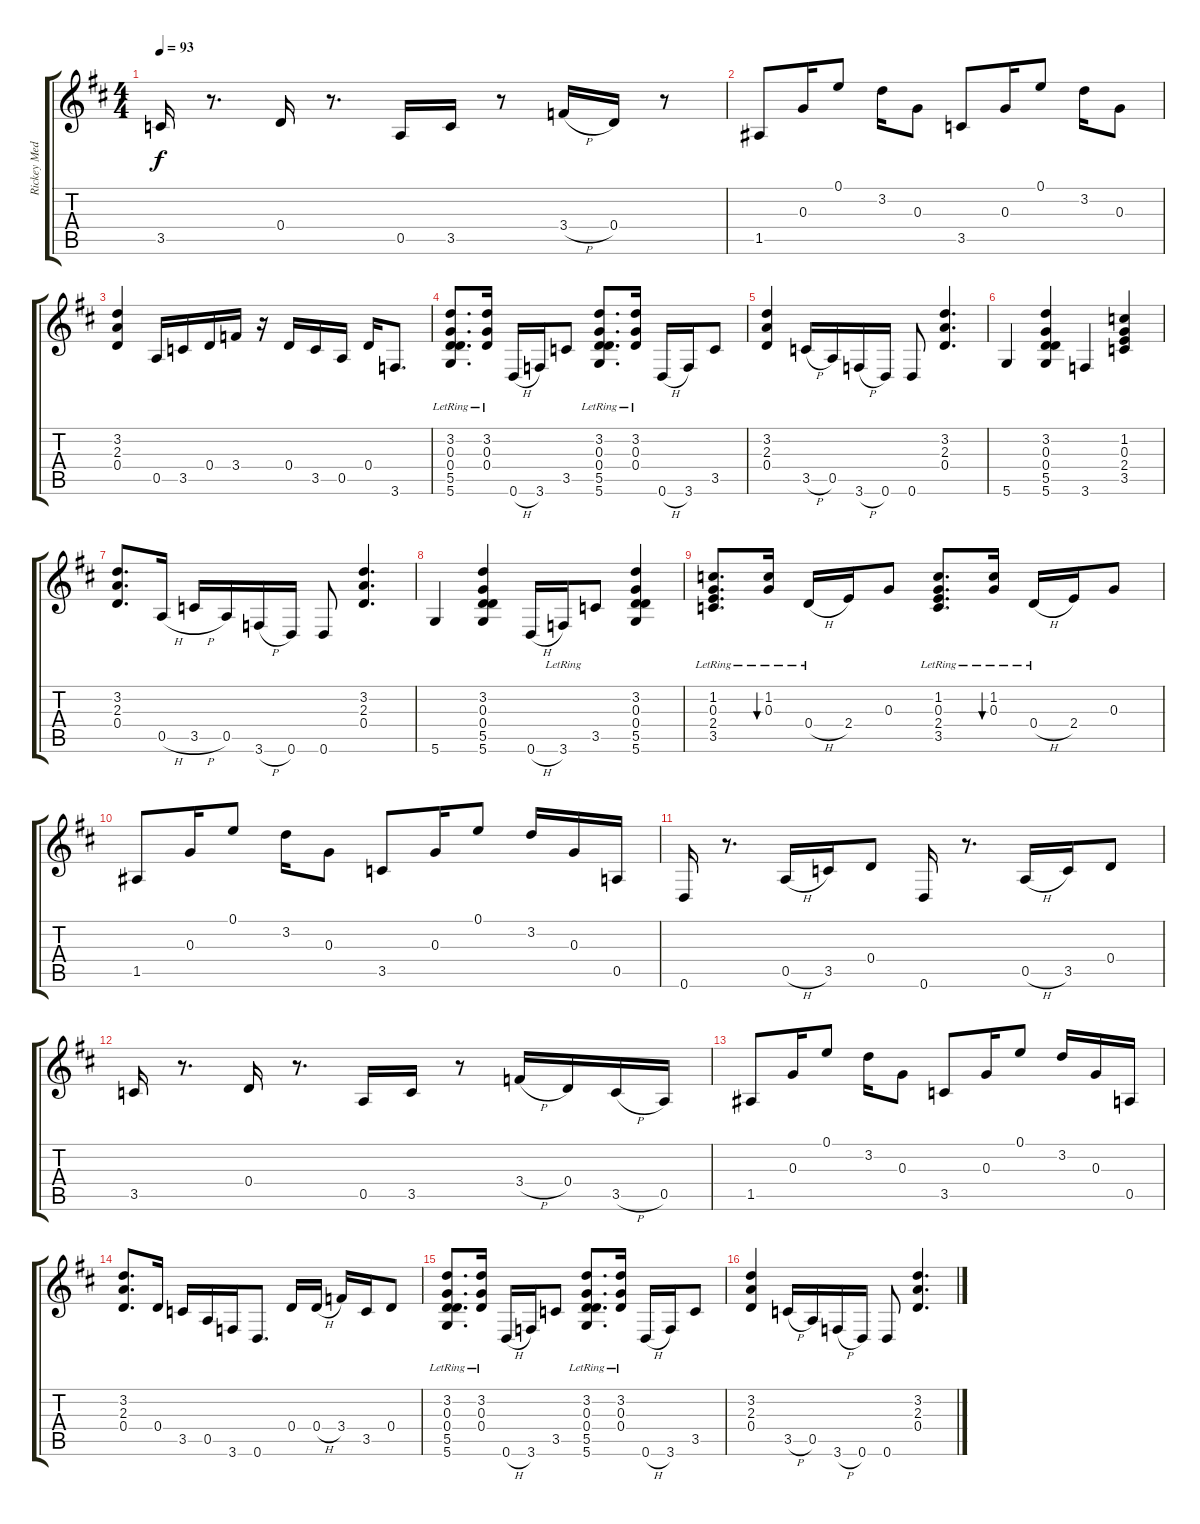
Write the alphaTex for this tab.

\track ("Rickey Medlocke Guitar" "Rickey Med") {instrument electricguitarclean}
\staff {score tabs}
\tuning (E4 B3 G3 D3 A2 D2) {hide}
\ts (4 4)
\tempo 93
\clef g2
\ks bminor
3.5.16{dy f} r.8{d} 0.4.16 r.8{d} 0.5.16 3.5.16 r.8 3.4{h}.16 0.4.16 r.8 |
1.5.8{volume 7 instrument overdrivenguitar} 0.3.16 0.1.8 3.2.16 0.3.8 3.5.8 0.3.16 0.1.8 3.2.16 0.3.8 |
(3.2 2.3 0.4).4 0.5.16{volume 11 instrument overdrivenguitar} 3.5.16 0.4.16 3.4.16 r.16 0.4.16 3.5.16 0.5.16 0.4.16 3.6.8{d} |
(3.2 0.3 0.4 5.5 5.6{lr}).8{d volume 9 instrument electricguitarclean} (3.2 0.3 0.4{lr}).16 0.6{h}.16 3.6.16 3.5.8 (3.2 0.3 0.4 5.5 5.6{lr}).8{d} (3.2 0.3 0.4{lr}).16 0.6{h}.16 3.6.16 3.5.8 |
(3.2 2.3 0.4).4 3.5{h}.16{volume 11 instrument overdrivenguitar} 0.5.16 3.6{h}.16 0.6.16 0.6.8 (3.2 2.3 0.4).4{d volume 8 instrument overdrivenguitar} |
5.6.4 (3.2 0.3 0.4 5.5 5.6).4 3.6.4 (1.2 0.3 2.4 3.5).4 |
(3.2 2.3 0.4).8{d} 0.5{h}.16{volume 11 instrument overdrivenguitar} 3.5{h}.16 0.5.16 3.6{h}.16 0.6.16 0.6.8 (3.2 2.3 0.4).4{d volume 8 instrument overdrivenguitar} |
5.6.4 (3.2 0.3 0.4 5.5 5.6).4 0.6{h}.16 3.6{lr}.16 3.5.8 (3.2 0.3 0.4 5.5 5.6).4 |
(1.2{lr} 0.3{lr} 2.4{lr} 3.5).8{d} (1.2{lr} 0.3{lr}).16{bu 60} 0.4{h lr}.16 2.4.16 0.3.8 (1.2{lr} 0.3{lr} 2.4{lr} 3.5).8{d} (1.2{lr} 0.3{lr}).16{bu 60} 0.4{h lr}.16 2.4.16 0.3.8 |
1.5.8{volume 11 instrument electricguitarclean} 0.3.16 0.1.8 3.2.16 0.3.8 3.5.8 0.3.16 0.1.8 3.2.16 0.3.16 0.5.16 |
0.6.16 r.8{d} 0.5{h}.16 3.5.16 0.4.8 0.6.16 r.8{d} 0.5{h}.16 3.5.16 0.4.8 |
3.5.16 r.8{d} 0.4.16 r.8{d} 0.5.16 3.5.16 r.8 3.4{h}.16 0.4.16 3.5{h}.16 0.5.16 |
1.5.8{volume 11 instrument electricguitarclean} 0.3.16 0.1.8 3.2.16 0.3.8 3.5.8 0.3.16 0.1.8 3.2.16 0.3.16 0.5.16 |
(3.2 2.3 0.4).8{d volume 8 instrument overdrivenguitar} 0.4.16{volume 11 instrument overdrivenguitar} 3.5.16 0.5.16 3.6.16 0.6.8{d} 0.4.16 0.4{h}.16 3.4.16 3.5.16 0.4.8 |
(3.2 0.3 0.4 5.5 5.6{lr}).8{d volume 9 instrument electricguitarclean} (3.2 0.3 0.4{lr}).16 0.6{h}.16 3.6.16 3.5.8 (3.2 0.3 0.4 5.5 5.6{lr}).8{d} (3.2 0.3 0.4{lr}).16 0.6{h}.16 3.6.16 3.5.8 |
(3.2 2.3 0.4).4 3.5{h}.16{volume 11 instrument overdrivenguitar} 0.5.16 3.6{h}.16 0.6.16 0.6.8 (3.2 2.3 0.4).4{d volume 8 instrument overdrivenguitar}
